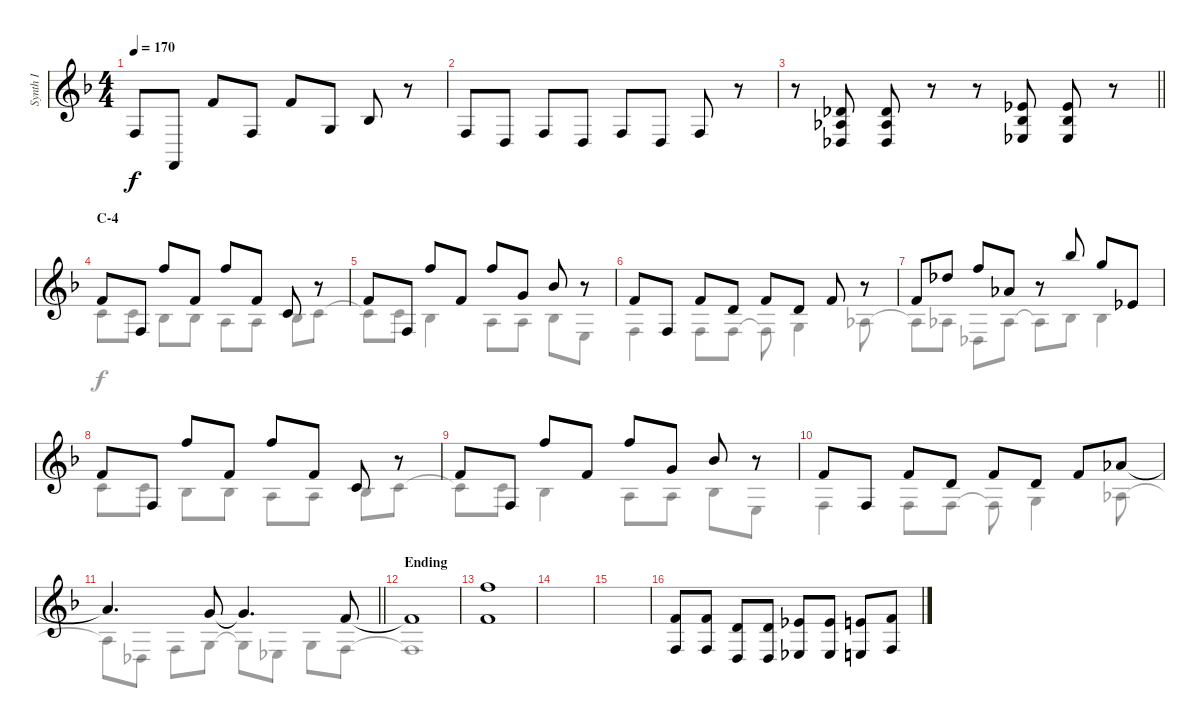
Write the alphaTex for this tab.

\track ("Synth I" "Synth I") {instrument lead6voice}
\staff {score}
\tuning (E4 B3 G3 D3 A2 E2) {hide}
\voice
\ts (4 4)
\tempo 170
\clef g2
\ks f
3.4.8{dy f} 1.6.8 1.1.8 3.4.8 1.1.8 0.3.8 3.3.8 r.8 |
3.4.8 0.4.8 3.4.8 0.4.8 3.4.8 0.4.8 3.4.8 r.8 |
\barLineRight lightlight
r.8 (2.2 1.3 4.5).8 (2.2 1.3 4.5).8 r.8 r.8 (4.2 3.3 1.4).8 (4.2 3.3 1.4).8 r.8 |
\section ("" "C-4")
1.1.8 3.4.8 13.1.8 1.1.8 13.1.8 1.1.8 1.2.8 r.8 |
1.1.8 3.4.8 13.1.8 1.1.8 13.1.8 3.1.8 6.1.8 r.8 |
1.1.8 3.4.8 1.1.8 3.2.8 1.1.8 3.2.8 1.1.8 r.8 |
1.1.8 9.1.8 13.1.8 4.1.8 r.8 18.1.8 15.1.8 4.2.8 |
1.1.8 3.4.8 13.1.8 1.1.8 13.1.8 1.1.8 1.2.8 r.8 |
1.1.8 3.4.8 13.1.8 1.1.8 13.1.8 3.1.8 6.1.8 r.8 |
1.1.8 3.4.8 1.1.8 3.2.8 1.1.8 3.2.8 1.1.8 4.1.8 |
\barLineRight lightlight
4.1{t}.4{d} 3.1.8 3.1{t}.4{d} 1.1.8 |
\section ("" "Ending")
1.1{t}.1 |
(1.1 18.2).1 |
|
|
(6.2 3.4).8 (6.2 3.4).8 (3.2 0.4).8 (3.2 0.4).8 (4.2 1.4).8 (4.2 1.4).8 (0.1 2.4).8 (1.1 3.4).8
\voice
\clef g2
\ottava regular
\simile none
\ks f
|
|
\barLineRight lightlight
|
1.2.8 1.2.8 3.3.8 3.3.8 2.3.8 2.3.8 3.3.8 1.2.8 |
1.2{t}.8 1.2.8 3.3.4 2.3.8 2.3.8 3.3.8 2.4.8 |
3.4.4 3.4.8 3.4.8 3.4{t}.8 0.3.4 1.3.8 |
1.3{t}.8 1.3.8 4.5.8 1.3.8 1.3{t}.8 3.3.8 3.3.4 |
1.2.8 1.2.8 3.3.8 3.3.8 2.3.8 2.3.8 3.3.8 1.2.8 |
1.2{t}.8 1.2.8 3.3.4 2.3.8 2.3.8 3.3.8 2.4.8 |
3.4.4 3.4.8 3.4.8 3.4{t}.8 0.3.4 1.3.8 |
\barLineRight lightlight
1.3{t}.8 4.5.8 3.4.8 0.3.8 0.3{t}.8 1.4.8 0.3.8 3.4.8 |
3.4{t}.1 |
|
|
|
